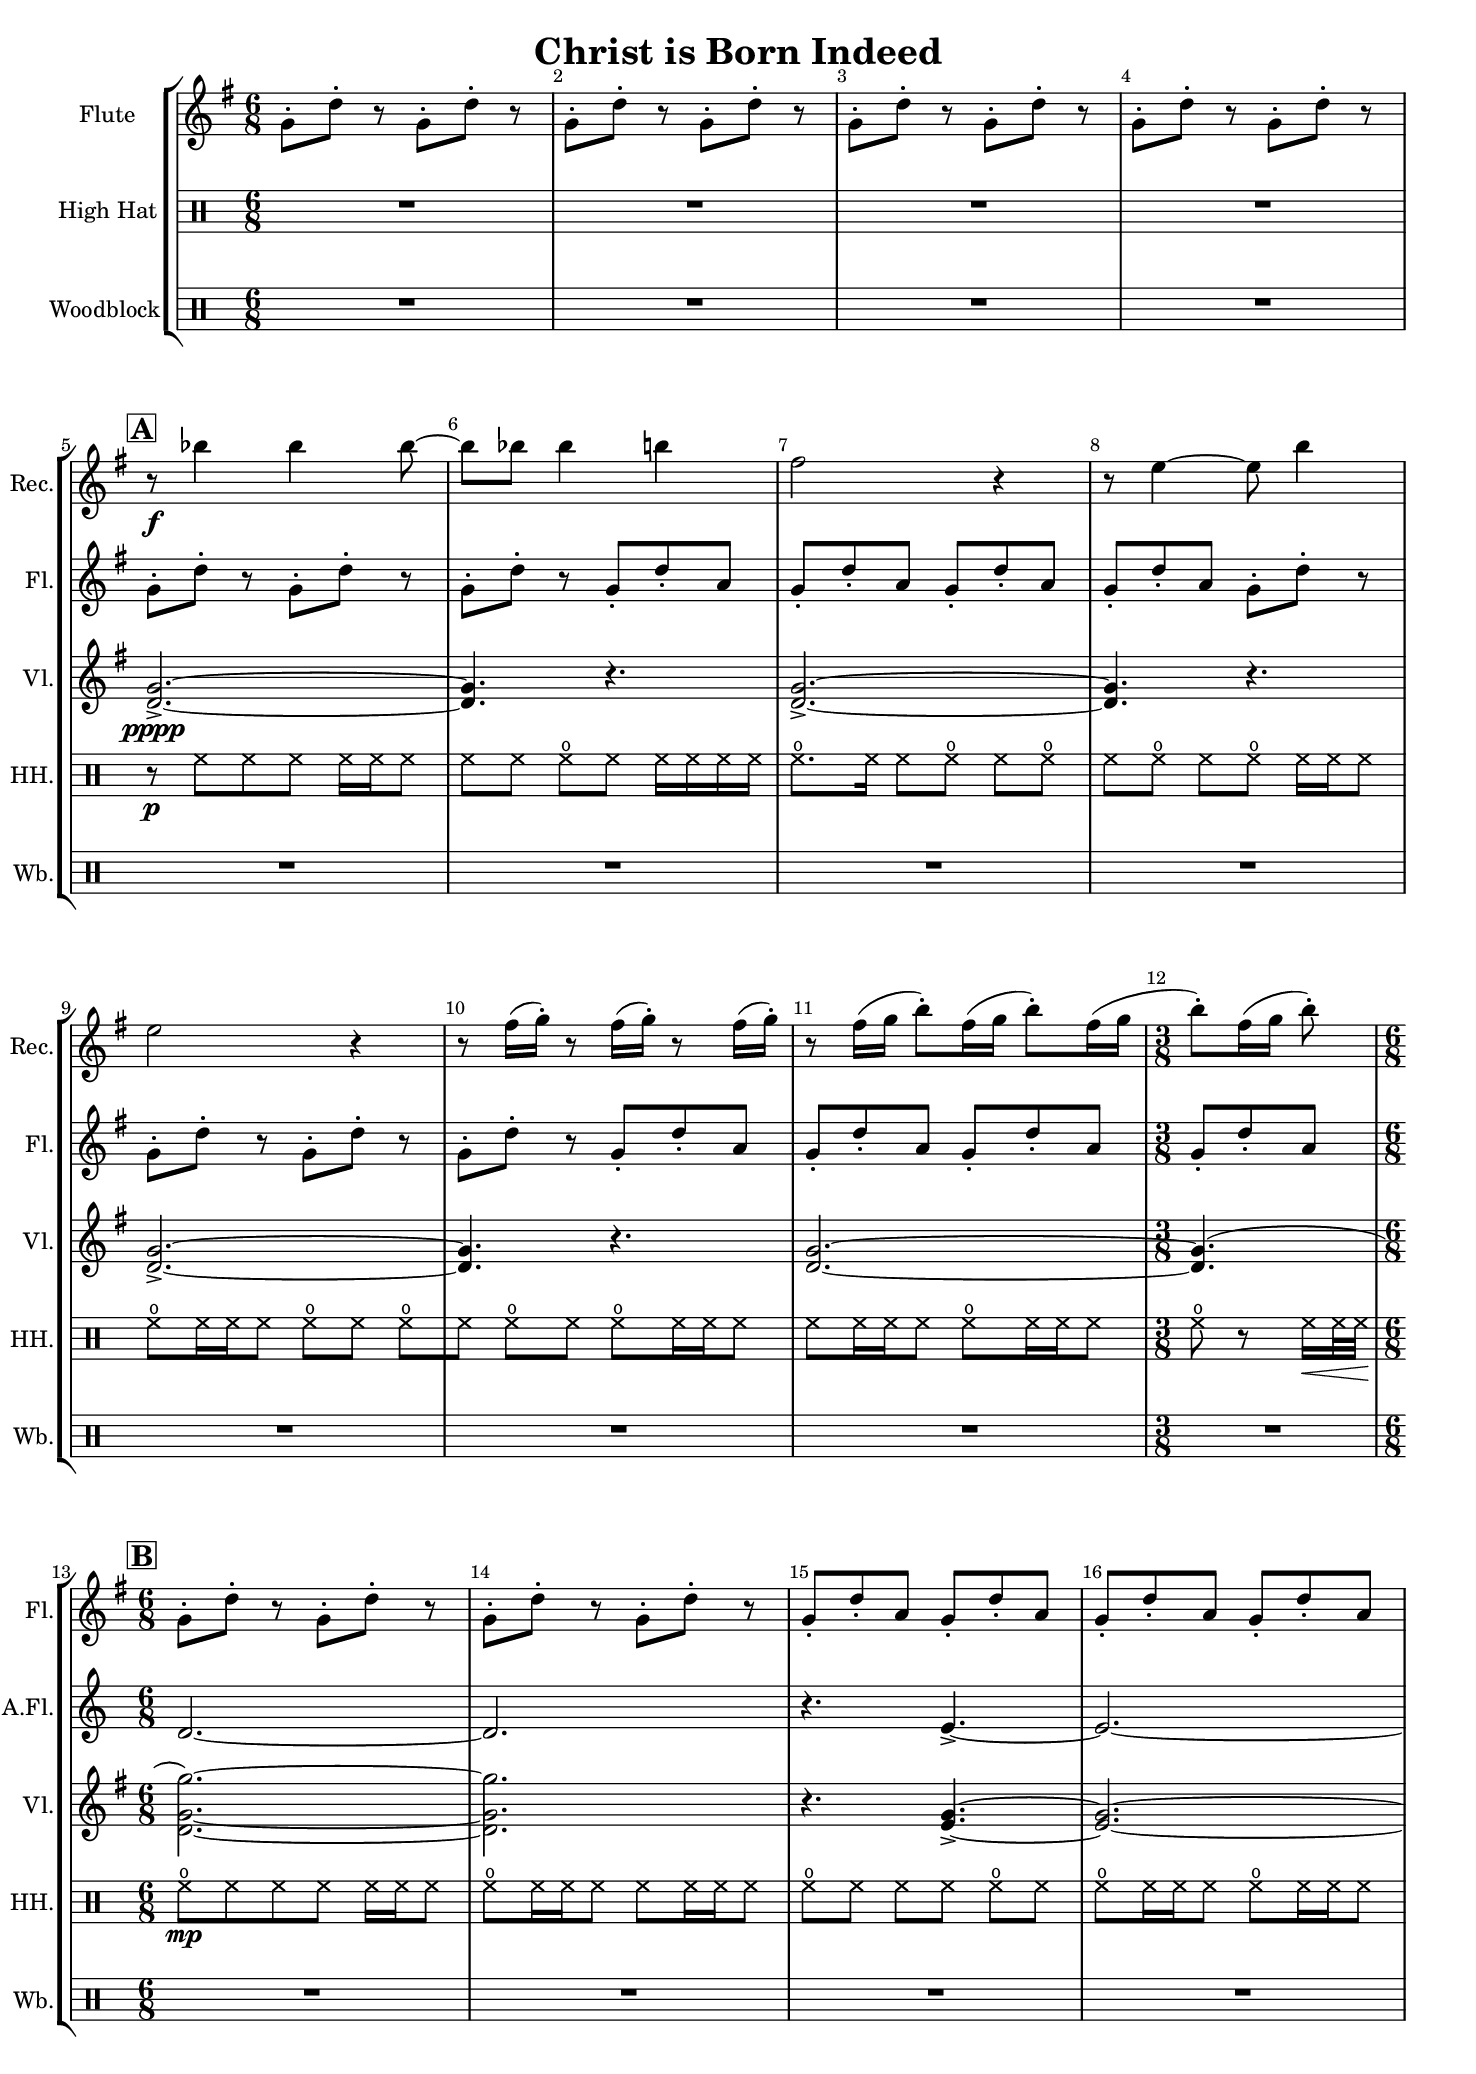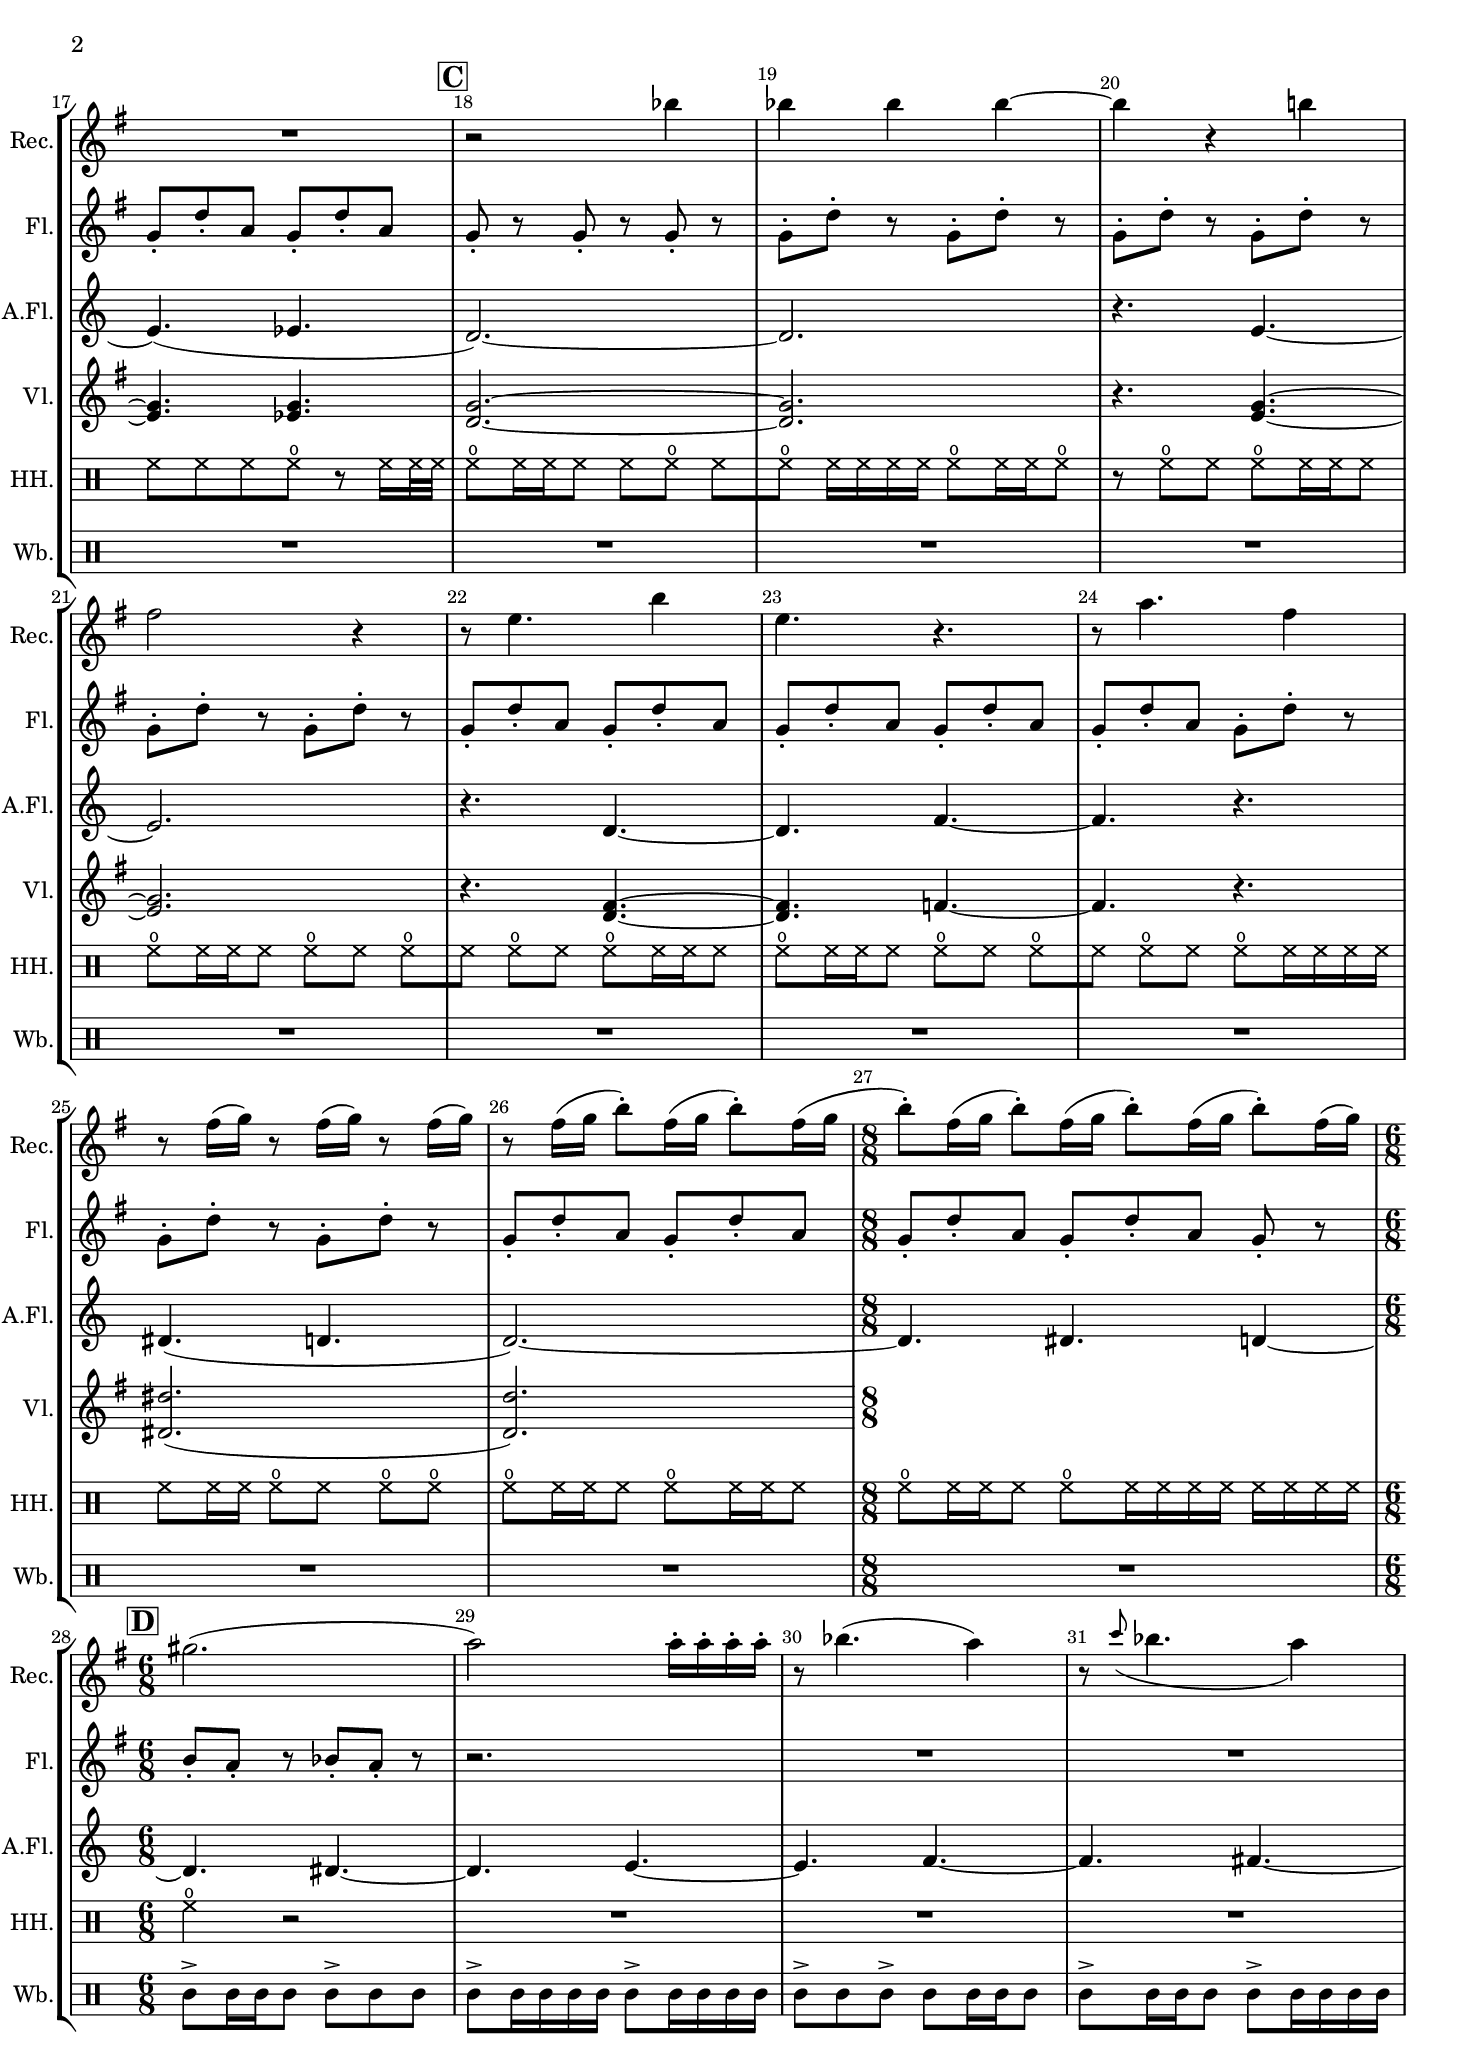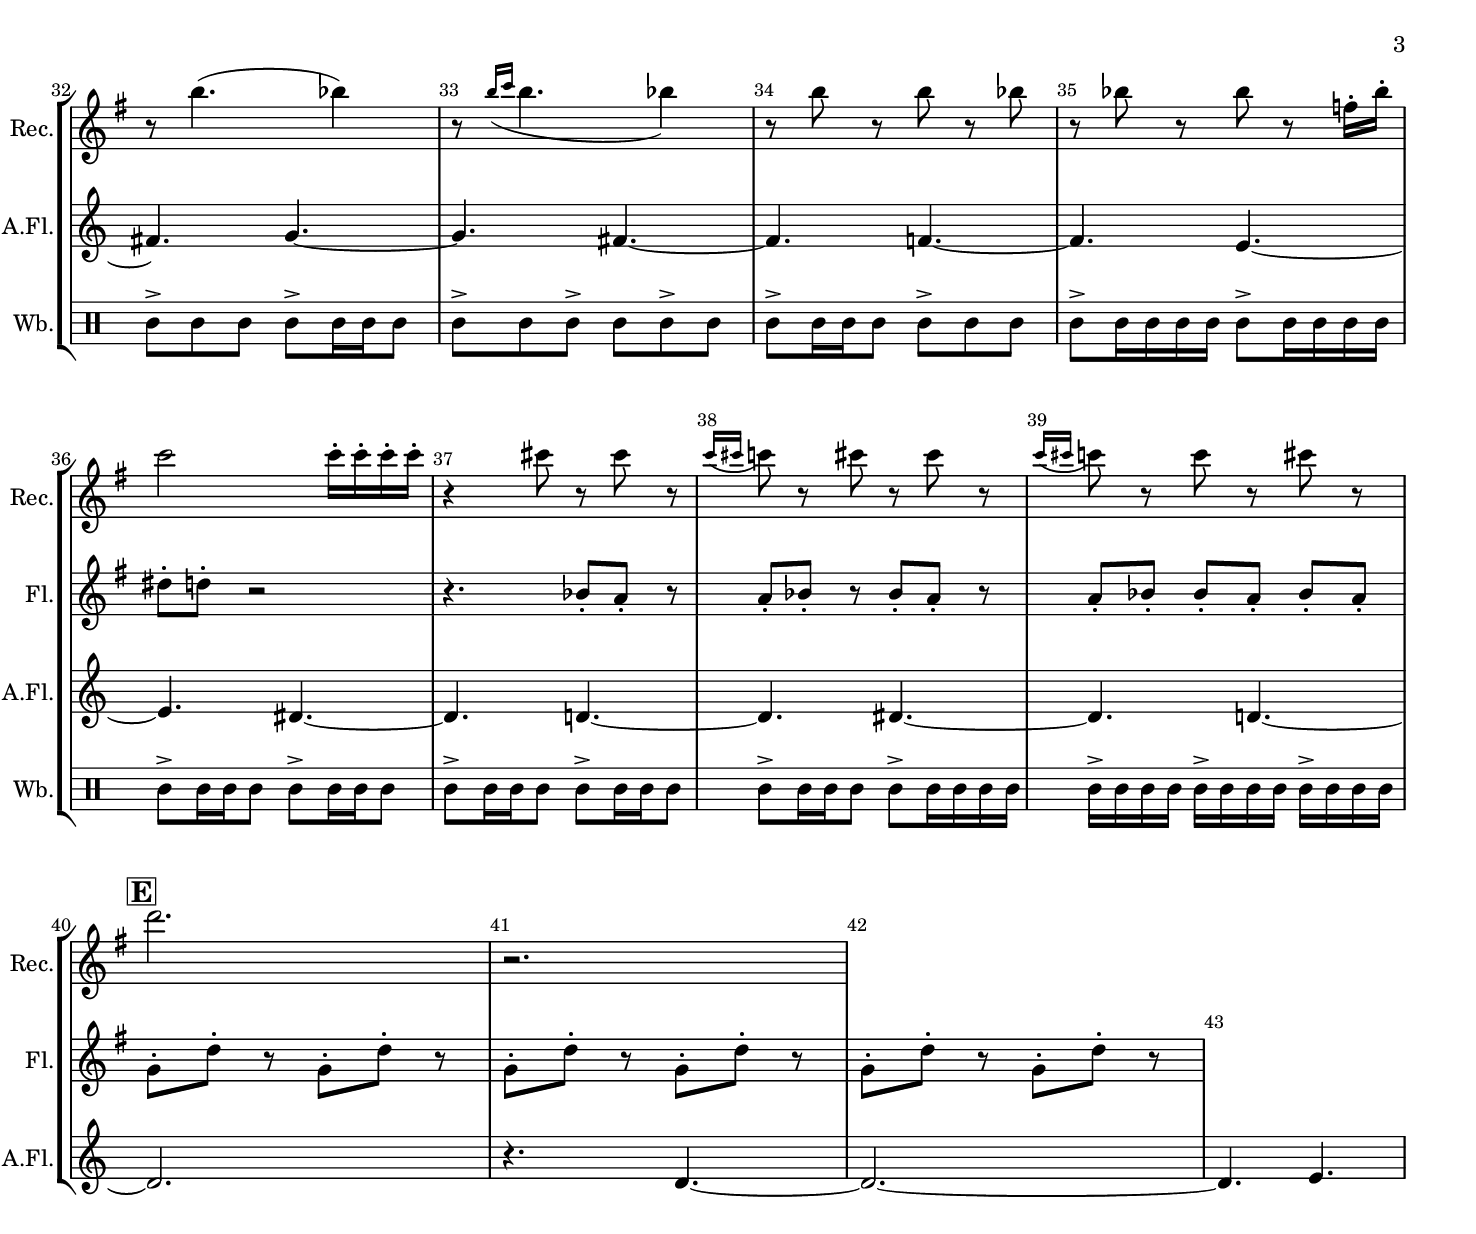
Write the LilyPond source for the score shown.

\version "2.20.0"  % necessary for upgrading to future LilyPond versions.

#(set-default-paper-size "b4")

\header{
  title = "Christ is Born Indeed"
}

\score {
  \layout {
    \context {
      \RemoveEmptyStaffContext
      \override VerticalAxisGroup.remove-first = ##t
    }
  }

  \midi {
    \tempo 4 = 124
  }

  \new StaffGroup <<
    \new Staff \with {
      instrumentName = "Recorder"
      shortInstrumentName = "Rec."
      midiInstrument = #"recorder"
    } \relative c''' {
      \override Score.BarNumber.break-visibility = ##(#f #t #t)
      \set Score.markFormatter = #format-mark-box-alphabet

      \key g \major
      \clef treble
      \time 6/8
      \repeat unfold 4 { R2. }
      \break

      % 5 // A
      \mark \default
      r8\f bes4 bes bes8~
      bes8 bes8 bes4 b4
      fis2 r4
      r8 e4~ e8 b'4
      \break
      
      % 9
      e,2 r4
      \repeat unfold 3 { r8 fis16( g-.) }
      r8 fis16([ g] b8-.[) fis16( g] b8-.[) fis16( g]
      \time 3/8
      b8-.)[ fis16( g] b8-.)
      \break
      
      % 13 // B
      \mark \default
      \time 6/8
      \repeat unfold 5 { R2. }

      % 18 // C
      \mark \default
      r2 bes4
      % 19
      bes4 bes bes~
      % 20
      bes4 r b
      % 21
      fis2 r4
      % 22
      r8 e4. b'4
      % 23
      e,4. r4.
      % 24
      r8 a4. fis4
      \break

      % 25
      \repeat unfold 3 { r8 fis16([ g]) }
      % 26
      r8 fis16([ g] b8-.[) fis16( g] b8-.[) fis16( g]
      % 27
      \time 8/8
      b8-.[) fis16( g] b8-.[) fis16( g] b8-.[) fis16( g] b8-.[) fis16( g])
      \break

      % 28 // D
      \mark \default
      \time 6/8
      gis2.(
      % 29
      a2) a16-. a-. a-. a-.
      % 30
      r8 bes4.( a4)
      % 31
      r8 \grace c8( bes4. a4)
      \break
      
      % 32
      r8 b4.( bes4)
      % 33
      r8 \grace { b16( c } b4. bes4)
      % 34
      r8 b r b8 r bes
      % 35
      r bes r bes r f16-. bes-.
      \break

      % 36
      c2 c16-. c-. c-. c-.
      % 37
      r4 cis8 r cis r
      % 38
      \grace { c16( cis } c8) r cis8 r cis r
      % 39
      \grace { c16( cis } c8) r c r cis r
      \break
      
      % 40 // E
      \mark \default
      d2.
      r2.
    } 
    % End Recorder

    \new Staff \with {
      instrumentName = "Flute"
      shortInstrumentName = "Fl."
      midiInstrument = #"flute"
    } \relative c'' {
      \key g \major
      \clef treble
      \time 6/8
      \repeat unfold 11 { g8-.[ d'-.] r }
      \repeat unfold 4 { g,-. d'-. a }
      % 9
      \repeat unfold 4 { g-.[ d'-.] r }
      \repeat unfold 4 { g,-. d'-. a }

      % 13 // B
      \repeat unfold 4 { g-.[ d'-.] r }
      \repeat unfold 6 { g,-. d'-. a }
      g8-. r g-. r g-. r
      \repeat unfold 6 { g-.[ d'-.] r }
      \repeat unfold 5 { g,-. d'-. a }
      \repeat unfold 3 { g-.[ d'-.] r }
      % 26
      \repeat unfold 4 { g,-.[ d'-. a] }
      g-. r
      \break

      % 28 // D
      b8-. a-. r bes-. a-. r
      % 29
      r2.
      % 30
      R1 * 6/8 * 6
      \break
      
      % 36
      dis8-.[ d-.] r2
      % 37
      r4. bes8-.[ a-.] r
      % 38
      a8-.[ bes-.] r bes-.[ a-.] r
      % 39
      a8-.[ bes-.] bes8-.[ a-.] bes8-.[ a-.]

      % 40 // E
      \repeat unfold 6 { g8-.[ d'-.] r }
    }
    % End Flute

    \new Staff \with {
      instrumentName = "Alto Flute"
      shortInstrumentName = "A.Fl."
      midiInstrument = #"flute"
    } \relative c' {
      R1 * 6/8 * 11
      % 12
      R1 * 3/8
      
      % 13 // B
      \time 6/8
      d2.~
      d
      % 15
      r4. e4.->~
      e2.~

      % 17
      e4.( ees
      % 18 // C
      d2.)~
      % 19
      d2.
      % 20
      r4. e~
      
      % 21
      e2.
      % 22
      r4. d4.~
      % 23
      d4. f~
      % 24
      f4. r

      % 25
      dis4.( d
      d2.)~

      % 27
      \time 8/8
      d4. dis4. d4~

      % 28 // D
      d4. dis~
      % 29
      dis4. e~
      % 30
      e f~
      % 31
      f fis~

      % 32
      fis g~
      g fis~
      fis f~
      f e~

      % 36
      e dis~
      dis d~
      d dis~
      dis d~

      % 40 // E
      d2.
      r4. d~
      d2.~
      d4. e
    }

    \new Staff \with {
      instrumentName = "Violin"
      shortInstrumentName = "Vl."
      midiInstrument = #"violin"
    } \relative c'' {
      \key g \major
      \repeat unfold 4 { R2. }
      % 5 // A
      <g d>2.->\pppp~
      <g d>4. r
      <g d>2.->~
      <g d>4. r
      % 9
      <g d>2.->~
      <g d>4. r
      <g d>2.~
      <g d>4.(

      % 13 // B
      <g d g'>2.)~
      % 14
      <g d g'>
      % 15
      r4.
      <g e>->~
      <g e>2.~
      \break

      % 17
      <g e>4. <g ees>4.
      % 18 // C
      <g d>2.~
      % 19
      <g d>2.

      % 20
      r4. <g e>~
      % 21
      <g e>2.
      % 22
      r4. <fis d>4.~
      % 23
      <fis d> <f>~
      % 24
      <f> r
      % 25
      <dis' dis,>2.(
      % 26
      <d d,>)
    }
    % End Violin

    \new DrumStaff \with {
      instrumentName = "High Hat"
      shortInstrumentName = "HH."
    } \drummode {
      \repeat unfold 4 { R2. }
      % 5 // A
      r8\p hihat8[ hh hh] hh16 hh hh8
      % 6
      hh8[ hh8] openhihat[ hh] hh16[ hh hh hh]
      % 7
      openhihat8.[ hh16] hh8[ openhihat]
      \repeat unfold 3 { hh[ openhihat] }
      hh16 hh hh8
      % 9
      openhihat8[ hh16 hh hh8] openhihat[ hh] openhihat[
      % 10
      hh8] openhihat[ hh8] openhihat[ hh16 hh hh8]
      % 11
      hh[ hh16 hh hh8] openhihat[ hh16 hh16 hh8]
      % 12
      openhihat r8 hh16\< hh32 hh\!

      % 13 // B
      openhihat8[\mp hh8 hh hh ] hh16 hh hh8
      
      % 14
      openhihat8[ hh16 hh hh8] hh[ hh16 hh hh8]
      % 15
      openhihat[ hh] hh[ hh] openhihat[ hh]
      % 16
      openhihat[ hh16 hh hh8] openhihat8[ hh16 hh hh8]
      % 17
      hh[ hh hh openhihat] r8 hh16 hh32 hh

      % 18 // C
      openhihat8[ hh16 hh hh8] hh[ openhihat] hh[ openhihat]
      % 19
      hh16[ hh hh hh] openhihat8[ hh16 hh openhihat8]
      % 20
      r8 openhihat[ hh] openhihat[ hh16 hh hh8]
      % 21
      openhihat8[ hh16 hh hh8] openhihat[ hh] openhihat[
      % 22
      hh] openhihat[ hh] openhihat[ hh16 hh hh8]
      % 23
      openhihat8[ hh16 hh hh8] openhihat[ hh] openhihat[
      % 24
      hh] openhihat[ hh] openhihat[ hh16 hh16 hh16 hh16]
      % 25
      hh8[ hh16 hh] openhihat8[ hh] openhihat openhihat
      % 26
      openhihat[ hh16 hh hh8] openhihat[ hh16 hh hh8]
      % 27
      openhihat[ hh16 hh hh8] openhihat[ hh16 hh hh hh] hh[ hh hh hh]
      \break

      % 28 // D
      openhihat4 r2
      % 29
      R1 * 6/8 * 3
    }
    % End Hi Hat
    
    \new DrumStaff \with {
      instrumentName = "Woodblock"
      shortInstrumentName = "Wb."
    } \drummode {
      R1 * 6/8 * 11
      % 12
      R1 * 3/8
      
      % 13 // B
      R1 * 6/8 * 14

      % 27
      R1 * 8/8
      % 28
      wbl8->[ wbl16 wbl wbl8] wbl-> wbl wbl
      % 29
      wbl->[ wbl16 wbl wbl wbl] wbl8-> wbl16 wbl wbl wbl
      % 30
      wbl8->[ wbl wbl->] wbl[ wbl16 wbl16 wbl8]
      % 31
      wbl->[ wbl16 wbl wbl8] wbl->[ wbl16 wbl wbl wbl]
      \break

      % 32
      wbl8->[ wbl wbl] wbl->[ wbl16 wbl wbl8]
      % 33
      wbl8->[ wbl wbl->] wbl[ wbl-> wbl]
      % 34
      wbl8->[ wbl16 wbl wbl8] wbl->[ wbl wbl]
      % 35
      wbl8->[ wbl16 wbl wbl wbl] wbl8->[ wbl16 wbl wbl wbl]
      \break

      % 36
      \repeat unfold 5 { wbl8->[ wbl16 wbl wbl8] }
      wbl8->[ wbl16 wbl wbl wbl]
      % 39
      wbl16[-> wbl wbl wbl] wbl->[ wbl wbl wbl] wbl[-> wbl wbl wbl]
    }
    % End Toms
  >>
}